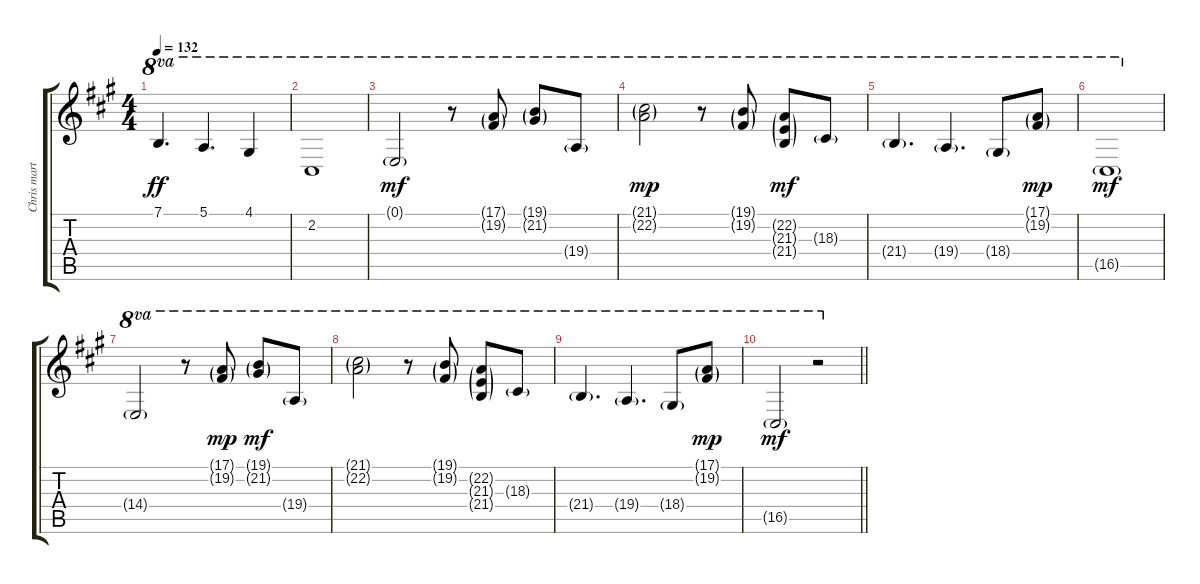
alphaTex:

\track ("Chris martin-vocals" "Chris mart") {instrument brightacousticpiano}
\staff {score tabs}
\tuning (E4 B3 G3 D3 A2 E2) {hide}
\ts (4 4)
\tempo 132
\clef g2
\ks a
7.1.4{d ot 8va dy ff} 5.1.4{d ot 8va} 4.1.4{ot 8va} |
2.2.1{ot 8va} |
0.1{g}.2{ot 8va dy mf} r.8{ot 8va} (17.1{g} 19.2{g}).8{ot 8va} (19.1{g} 21.2{g}).8{ot 8va} 19.4{g}.8{ot 8va} |
(21.1{g} 22.2{g}).2{ot 8va dy mp} r.8{ot 8va} (19.1{g} 19.2{g}).8{ot 8va} (22.2{g} 21.3{g} 21.4{g}).8{ot 8va dy mf} 18.3{g}.8{ot 8va} |
21.4{g}.4{d ot 8va} 19.4{g}.4{d ot 8va} 18.4{g}.8{ot 8va} (17.1{g} 19.2{g}).8{ot 8va dy mp} |
16.5{g}.1{ot 8va dy mf} |
14.4{g}.2{ot 8va} r.8{ot 8va} (17.1{g} 19.2{g}).8{ot 8va dy mp} (19.1{g} 21.2{g}).8{ot 8va dy mf} 19.4{g}.8{ot 8va} |
(21.1{g} 22.2{g}).2{ot 8va} r.8{ot 8va} (19.1{g} 19.2{g}).8{ot 8va} (22.2{g} 21.3{g} 21.4{g}).8{ot 8va} 18.3{g}.8{ot 8va} |
21.4{g}.4{d ot 8va} 19.4{g}.4{d ot 8va} 18.4{g}.8{ot 8va} (17.1{g} 19.2{g}).8{ot 8va dy mp} |
\barLineRight lightlight
16.5{g}.2{ot 8va dy mf} r.2{ot 8va}
